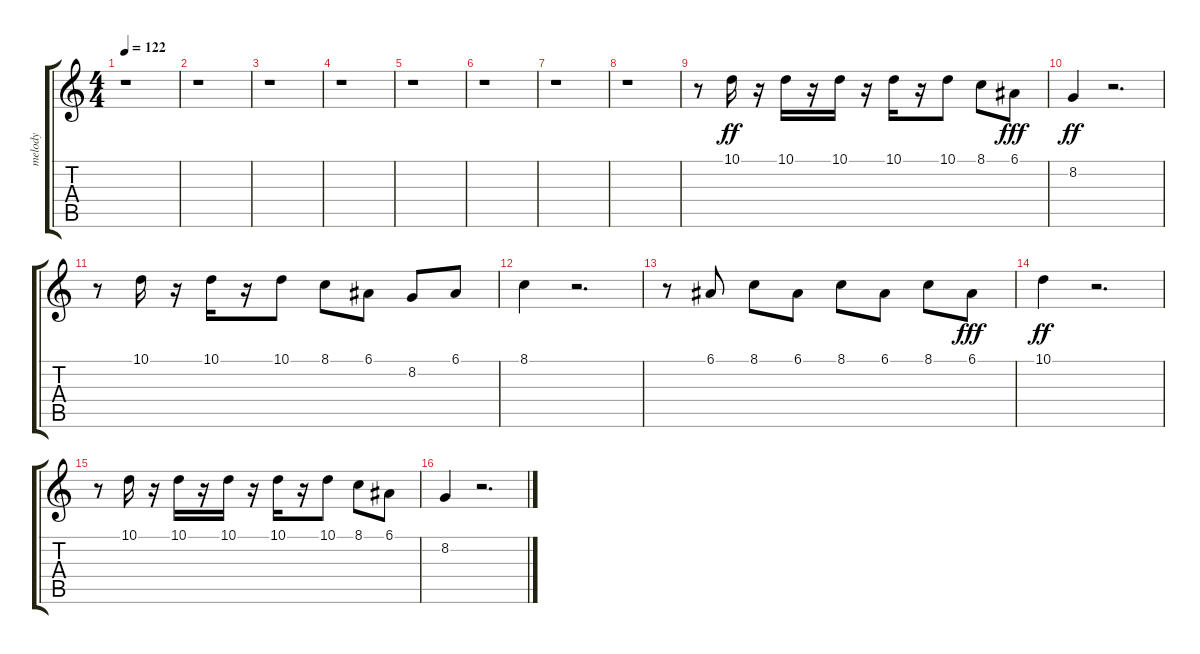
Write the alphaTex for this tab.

\track ("melody" "melody") {instrument flute}
\staff {score tabs}
\tuning (E4 B3 G3 D3 A2 E2) {hide}
\ts (4 4)
\tempo 122
\clef g2
\ks c
r.1{dy f} |
r.1 |
r.1 |
r.1 |
r.1 |
r.1 |
r.1 |
r.1 |
r.8 10.1.16{dy ff} r.16 10.1.16 r.16 10.1.16 r.16 10.1.16 r.16 10.1.8 8.1.8 6.1.8{dy fff} |
8.2.4{dy ff} r.2{d} |
r.8 10.1.16 r.16 10.1.16 r.16 10.1.8 8.1.8 6.1.8 8.2.8 6.1.8 |
8.1.4 r.2{d} |
r.8 6.1.8 8.1.8 6.1.8 8.1.8 6.1.8 8.1.8 6.1.8{dy fff} |
10.1.4{dy ff} r.2{d} |
r.8 10.1.16 r.16 10.1.16 r.16 10.1.16 r.16 10.1.16 r.16 10.1.8 8.1.8 6.1.8 |
8.2.4 r.2{d}
